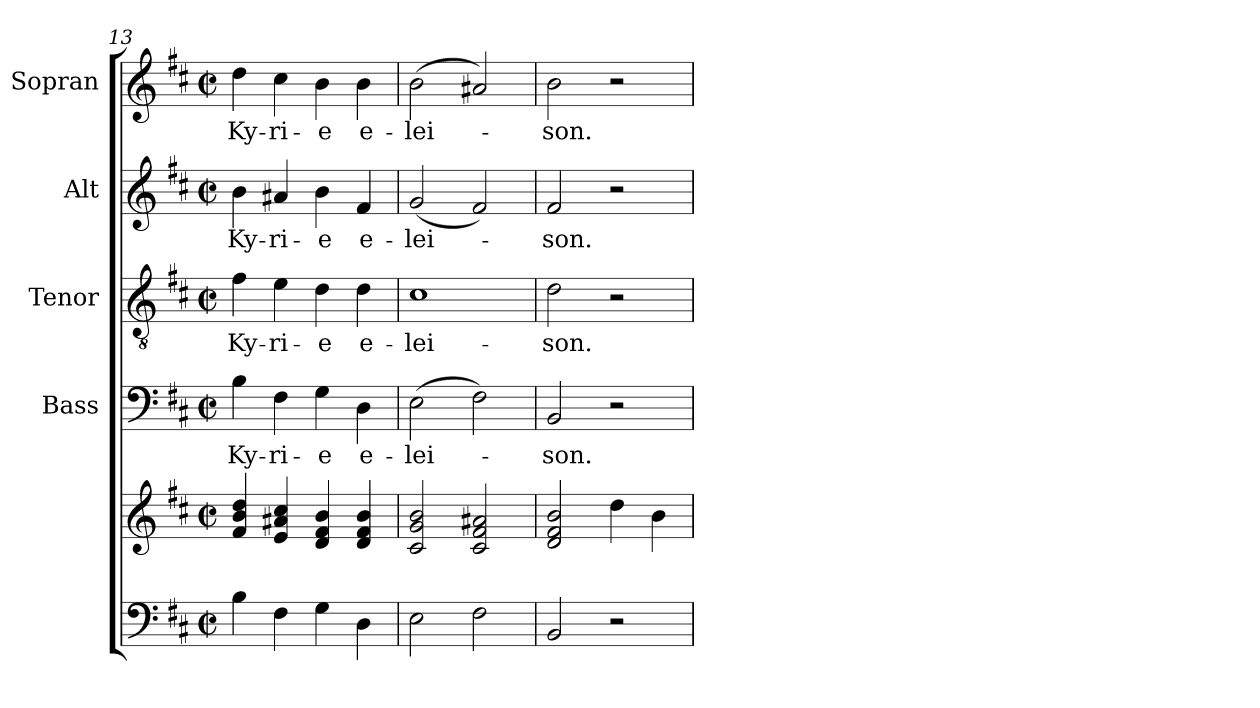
**kern	**kern	**kern	**text	**kern	**text	**kern	**text	**kern	**text
*part5	*part5	*part4	*part4	*part3	*part3	*part2	*part2	*part1	*part1
*staff6	*staff5	*staff4	*staff4	*staff3	*staff3	*staff2	*staff2	*staff1	*staff1
*	*	*I"Bass	*	*I"Tenor	*	*I"Alt	*	*I"Sopran	*
*	*	*I'B.	*	*I'T.	*	*I'A.	*	*I'S.	*
*clefF4	*clefG2	*clefF4	*	*clefGv2	*	*clefG2	*	*clefG2	*
*k[f#c#]	*k[f#c#]	*k[f#c#]	*	*k[f#c#]	*	*k[f#c#]	*	*k[f#c#]	*
*D:	*D:	*D:	*	*D:	*	*D:	*	*D:	*
*M2/2	*M2/2	*M2/2	*	*M2/2	*	*M2/2	*	*M2/2	*
*met(c|)	*met(c|)	*met(c|)	*	*met(c|)	*	*met(c|)	*	*met(c|)	*
=13	=13	=13	=13	=13	=13	=13	=13	=13	=13
!	!	!	!LO:LY:b	!	!LO:LY:b	!	!LO:LY:b	!	!LO:LY:b
4B\	4f#/ 4b/ 4dd/	4B\	Ky-	4f#\	Ky-	4b\	Ky-	4dd\	Ky-
!	!	!	!LO:LY:b	!	!LO:LY:b	!	!LO:LY:b	!	!LO:LY:b
4F#\	4e/ 4a#X/ 4cc#/	4F#\	-ri-	4e\	-ri-	4a#X/	-ri-	4cc#\	-ri-
!	!	!	!LO:LY:b	!	!LO:LY:b	!	!LO:LY:b	!	!LO:LY:b
4G\	4d/ 4f#/ 4b/	4G\	-e	4d\	-e	4b\	-e	4b\	-e
!	!	!	!LO:LY:b	!	!LO:LY:b	!	!LO:LY:b	!	!LO:LY:b
4D\	4d/ 4f#/ 4b/	4D\	e-	4d\	e-	4f#/	e-	4b\	e-
=14	=14	=14	=14	=14	=14	=14	=14	=14	=14
!	!	!	!LO:LY:b	!	!LO:LY:b	!	!LO:LY:b	!	!LO:LY:b
2E\	2c#/ 2g/ 2b/	(>2E\	-lei-	1c#	-lei-	(<2g/	-lei-	(>2b\	-lei-
2F#\	2c#/ 2f#/ 2a#X/	2F#\)	.	.	.	2f#/)	.	2a#X/)	.
=15	=15	=15	=15	=15	=15	=15	=15	=15	=15
!	!	!	!LO:LY:b	!	!LO:LY:b	!	!LO:LY:b	!	!LO:LY:b
2BB/	2d/ 2f#/ 2b/	2BB/	-son.	2d\	-son.	2f#/	-son.	2b\	-son.
2r	4dd\	2r	.	2r	.	2r	.	2r	.
.	4b\	.	.	.	.	.	.	.	.
=	=	=	=	=	=	=	=	=	=
*-	*-	*-	*-	*-	*-	*-	*-	*-	*-
